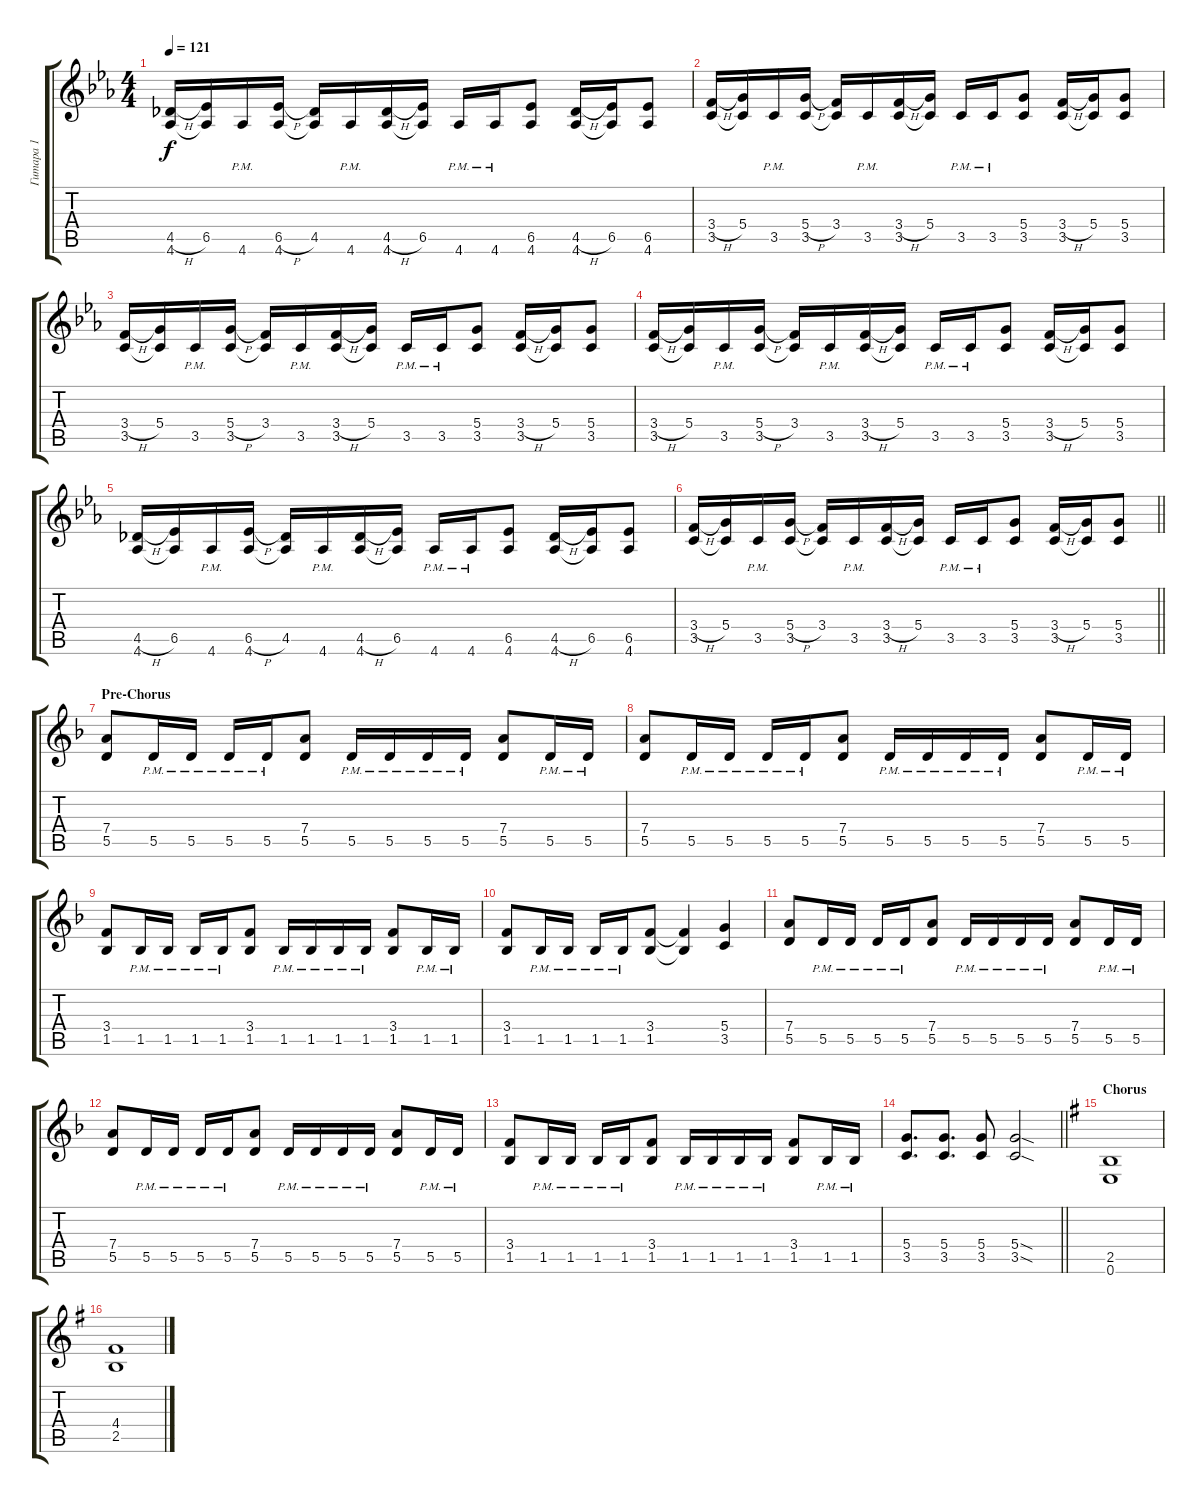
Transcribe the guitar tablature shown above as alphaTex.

\track ("Гитара 1" "Гитара 1") {instrument distortionguitar}
\staff {score tabs}
\tuning (E4 B3 G3 D3 A2 E2) {hide}
\ts (4 4)
\tempo 121
\clef g2
\ks cminor
(4.5{h} 4.6).16{dy f} (6.5 4.6{t}).16 4.6{pm}.16 (6.5{h} 4.6).16 (4.5 4.6{t}).16 4.6{pm}.16 (4.5{h} 4.6).16 (6.5 4.6{t}).16 4.6{pm}.16 4.6{pm}.16 (6.5 4.6).8 (4.5{h} 4.6).16 (6.5 4.6{t}).16 (6.5 4.6).8 |
(3.4{h} 3.5).16 (5.4 3.5{t}).16 3.5{pm}.16 (5.4{h} 3.5).16 (3.4 3.5{t}).16 3.5{pm}.16 (3.4{h} 3.5).16 (5.4 3.5{t}).16 3.5{pm}.16 3.5{pm}.16 (5.4 3.5).8 (3.4{h} 3.5).16 (5.4 3.5{t}).16 (5.4 3.5).8 |
(3.4{h} 3.5).16 (5.4 3.5{t}).16 3.5{pm}.16 (5.4{h} 3.5).16 (3.4 3.5{t}).16 3.5{pm}.16 (3.4{h} 3.5).16 (5.4 3.5{t}).16 3.5{pm}.16 3.5{pm}.16 (5.4 3.5).8 (3.4{h} 3.5).16 (5.4 3.5{t}).16 (5.4 3.5).8 |
(3.4{h} 3.5).16 (5.4 3.5{t}).16 3.5{pm}.16 (5.4{h} 3.5).16 (3.4 3.5{t}).16 3.5{pm}.16 (3.4{h} 3.5).16 (5.4 3.5{t}).16 3.5{pm}.16 3.5{pm}.16 (5.4 3.5).8 (3.4{h} 3.5).16 (5.4 3.5{t}).16 (5.4 3.5).8 |
(4.5{h} 4.6).16 (6.5 4.6{t}).16 4.6{pm}.16 (6.5{h} 4.6).16 (4.5 4.6{t}).16 4.6{pm}.16 (4.5{h} 4.6).16 (6.5 4.6{t}).16 4.6{pm}.16 4.6{pm}.16 (6.5 4.6).8 (4.5{h} 4.6).16 (6.5 4.6{t}).16 (6.5 4.6).8 |
\barLineRight lightlight
(3.4{h} 3.5).16 (5.4 3.5{t}).16 3.5{pm}.16 (5.4{h} 3.5).16 (3.4 3.5{t}).16 3.5{pm}.16 (3.4{h} 3.5).16 (5.4 3.5{t}).16 3.5{pm}.16 3.5{pm}.16 (5.4 3.5).8 (3.4{h} 3.5).16 (5.4 3.5{t}).16 (5.4 3.5).8 |
\section ("" "Pre-Chorus")
\ks dminor
(7.4 5.5).8 5.5{pm}.16 5.5{pm}.16 5.5{pm}.16 5.5{pm}.16 (7.4 5.5).8 5.5{pm}.16 5.5{pm}.16 5.5{pm}.16 5.5{pm}.16 (7.4 5.5).8 5.5{pm}.16 5.5{pm}.16 |
(7.4 5.5).8 5.5{pm}.16 5.5{pm}.16 5.5{pm}.16 5.5{pm}.16 (7.4 5.5).8 5.5{pm}.16 5.5{pm}.16 5.5{pm}.16 5.5{pm}.16 (7.4 5.5).8 5.5{pm}.16 5.5{pm}.16 |
(3.4 1.5).8 1.5{pm}.16 1.5{pm}.16 1.5{pm}.16 1.5{pm}.16 (3.4 1.5).8 1.5{pm}.16 1.5{pm}.16 1.5{pm}.16 1.5{pm}.16 (3.4 1.5).8 1.5{pm}.16 1.5{pm}.16 |
(3.4 1.5).8 1.5{pm}.16 1.5{pm}.16 1.5{pm}.16 1.5{pm}.16 (3.4 1.5).8 (3.4{t} 1.5{t}).4 (5.4 3.5).4 |
(7.4 5.5).8 5.5{pm}.16 5.5{pm}.16 5.5{pm}.16 5.5{pm}.16 (7.4 5.5).8 5.5{pm}.16 5.5{pm}.16 5.5{pm}.16 5.5{pm}.16 (7.4 5.5).8 5.5{pm}.16 5.5{pm}.16 |
(7.4 5.5).8 5.5{pm}.16 5.5{pm}.16 5.5{pm}.16 5.5{pm}.16 (7.4 5.5).8 5.5{pm}.16 5.5{pm}.16 5.5{pm}.16 5.5{pm}.16 (7.4 5.5).8 5.5{pm}.16 5.5{pm}.16 |
(3.4 1.5).8 1.5{pm}.16 1.5{pm}.16 1.5{pm}.16 1.5{pm}.16 (3.4 1.5).8 1.5{pm}.16 1.5{pm}.16 1.5{pm}.16 1.5{pm}.16 (3.4 1.5).8 1.5{pm}.16 1.5{pm}.16 |
\barLineRight lightlight
(5.4 3.5).8{d} (5.4 3.5).8{d} (5.4 3.5).8 (5.4{sod} 3.5{sod}).2 |
\section ("" "Chorus")
\ks eminor
(2.5 0.6).1 |
(4.4 2.5).1
